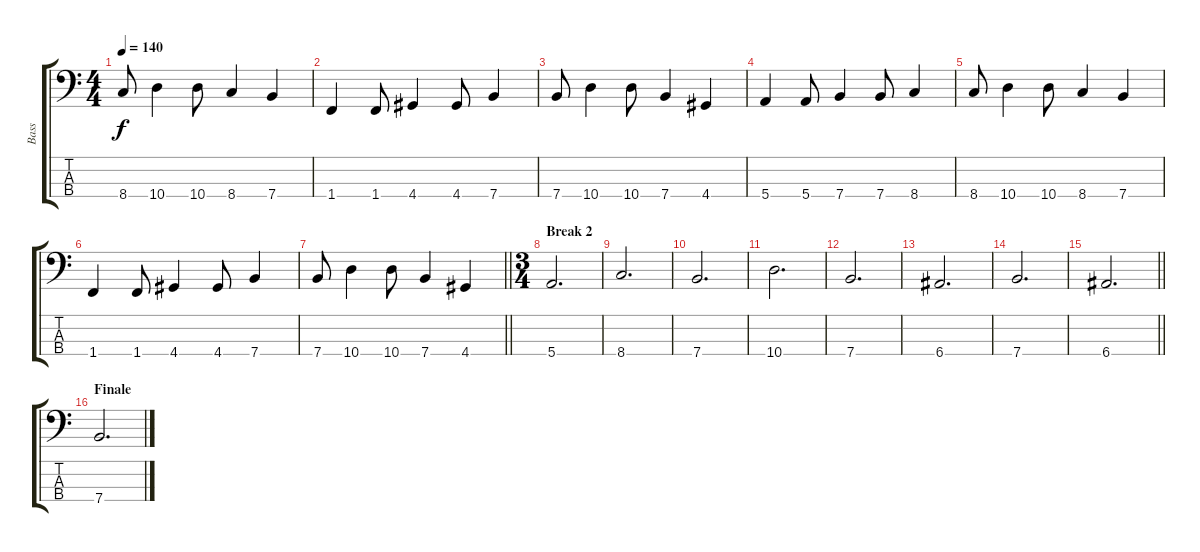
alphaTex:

\track ("Bass" "Bass") {instrument electricbassfinger}
\staff {score tabs}
\tuning (G2 D2 A1 E1) {hide}
\ts (4 4)
\tempo 140
\clef f4
\ks c
8.4.8{dy f} 10.4.4 10.4.8 8.4.4 7.4.4 |
1.4.4 1.4.8 4.4.4 4.4.8 7.4.4 |
7.4.8 10.4.4 10.4.8 7.4.4 4.4.4 |
5.4.4 5.4.8 7.4.4 7.4.8 8.4.4 |
8.4.8 10.4.4 10.4.8 8.4.4 7.4.4 |
1.4.4 1.4.8 4.4.4 4.4.8 7.4.4 |
\barLineRight lightlight
7.4.8 10.4.4 10.4.8 7.4.4 4.4.4 |
\ts (3 4)
\section ("" "Break 2")
5.4.2{d} |
8.4.2{d} |
7.4.2{d} |
10.4.2{d} |
7.4.2{d} |
6.4.2{d} |
7.4.2{d} |
\barLineRight lightlight
6.4.2{d} |
\section ("" "Finale")
7.4.2{d}
